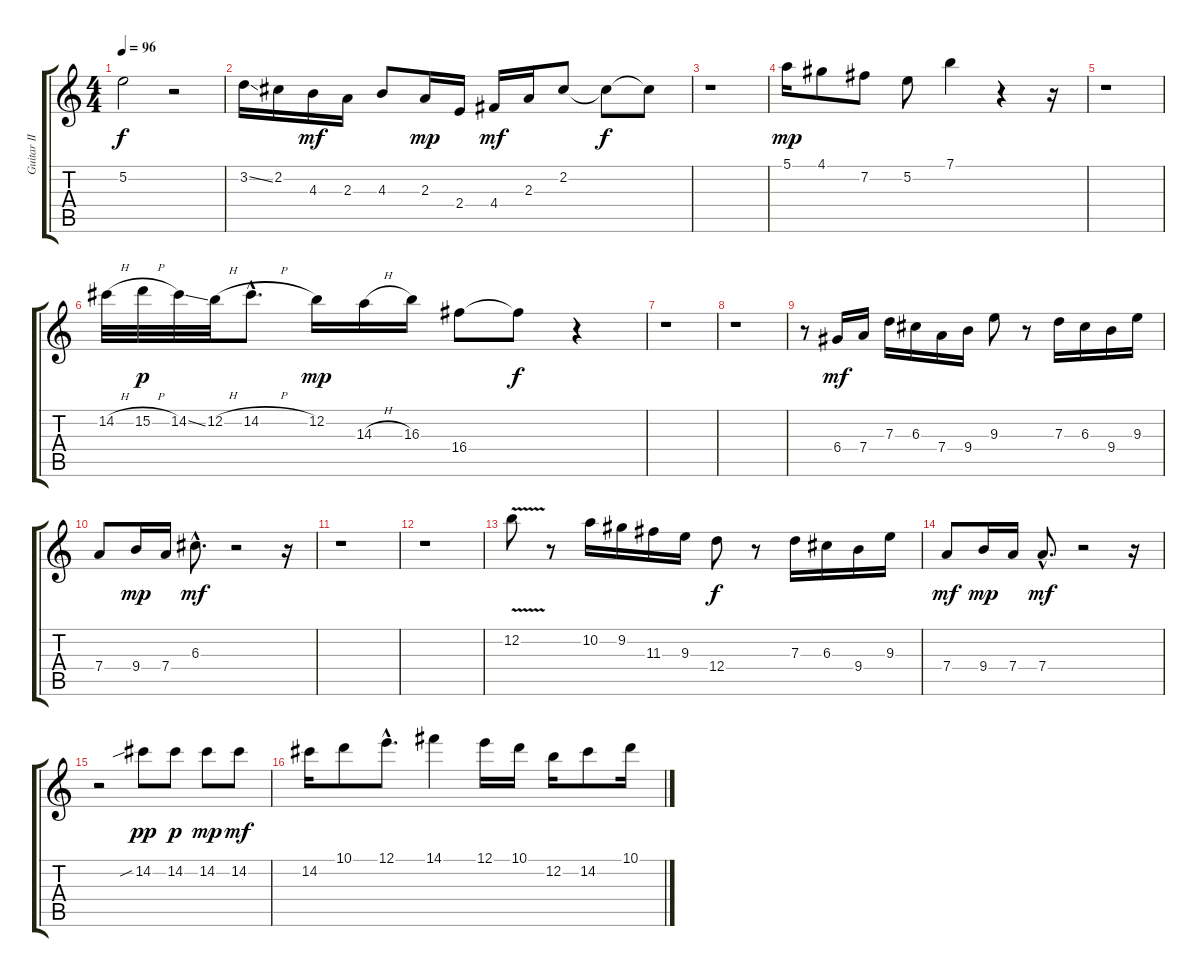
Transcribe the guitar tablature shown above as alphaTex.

\track ("Guitar II" "Guitar II") {instrument electricguitarjazz}
\staff {score tabs}
\tuning (E4 B3 G3 D3 A2 E2) {hide}
\ts (4 4)
\tempo 96
\clef g2
\ks c
5.2{t}.2{dy f} r.2 |
3.2{ss}.16 2.2.16 4.3.16{dy mf} 2.3.16 4.3.8 2.3.16{dy mp} 2.4.16 4.4.16{dy mf} 2.3.16 2.2.8 2.2{t}.8{dy f} 2.2{t}.8 |
r.1 |
5.1.16{dy mp} 4.1.8 7.2.8 5.2.8 7.1.4 r.4 r.16 |
r.1 |
14.2{h}.32 15.2{h}.32{dy p} 14.2{ss}.32 12.2{h}.32 14.2{h hac}.8{d} 12.2.16{dy mp} 14.3{h}.16 16.3.16 16.4.8 16.4{t}.8{dy f} r.4 |
r.1 |
r.1 |
r.8 6.4.16{dy mf} 7.4.16 7.3.16 6.3.16 7.4.16 9.4.16 9.3.8 r.8 7.3.16 6.3.16 9.4.16 9.3.16 |
7.4.8 9.4.16{dy mp} 7.4.16 6.3{hac}.8{d dy mf} r.2 r.16 |
r.1 |
r.1 |
12.2{v}.8 r.8 10.2.16 9.2.16 11.3.16 9.3.16 12.4.8{dy f} r.8 7.3.16 6.3.16 9.4.16 9.3.16 |
7.4.8{dy mf} 9.4.16{dy mp} 7.4.16 7.4{hac}.8{d dy mf} r.2 r.16 |
r.2 14.2{sib}.8{dy pp} 14.2.8{dy p} 14.2.8{dy mp} 14.2.8{dy mf} |
14.2.16 10.1.8 12.1{hac}.8{d} 14.1.4 12.1.16 10.1.16 12.2.16 14.2.8 10.1.16
